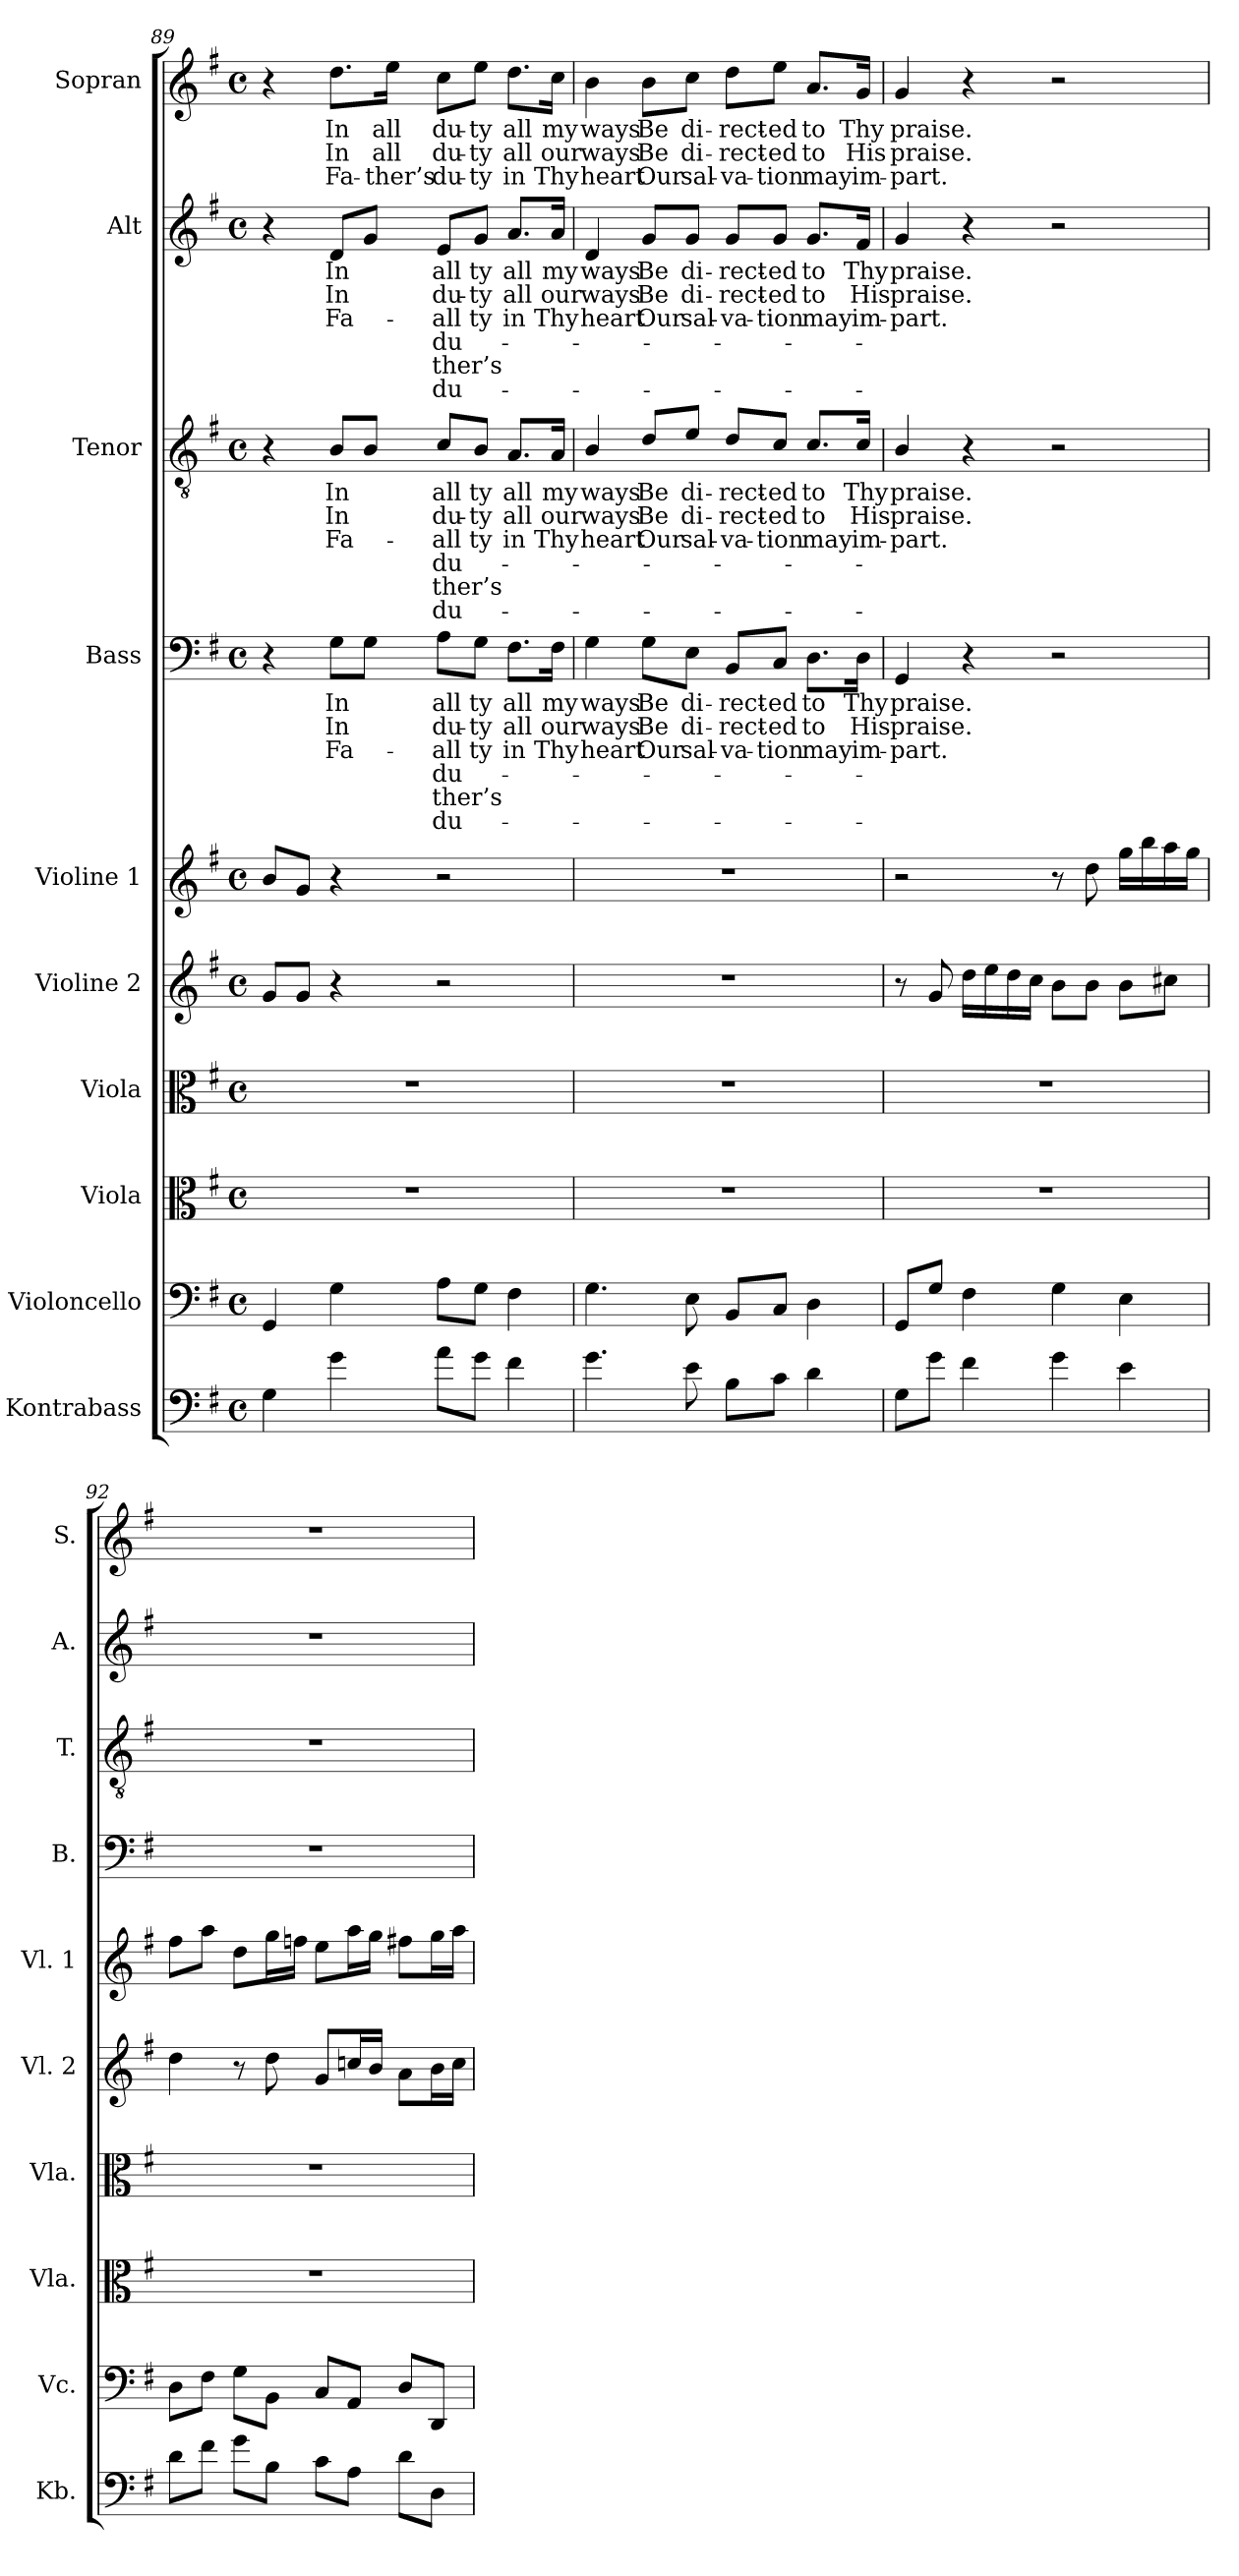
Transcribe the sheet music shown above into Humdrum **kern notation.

**kern	**kern	**kern	**kern	**kern	**kern	**kern	**text	**text	**text	**text	**text	**text	**kern	**text	**text	**text	**text	**text	**text	**kern	**text	**text	**text	**text	**text	**text	**kern	**text	**text	**text
*part10	*part9	*part8	*part7	*part6	*part5	*part4	*part4	*part4	*part4	*part4	*part4	*part4	*part3	*part3	*part3	*part3	*part3	*part3	*part3	*part2	*part2	*part2	*part2	*part2	*part2	*part2	*part1	*part1	*part1	*part1
*staff10	*staff9	*staff8	*staff7	*staff6	*staff5	*staff4	*staff4	*staff4	*staff4	*staff4	*staff4	*staff4	*staff3	*staff3	*staff3	*staff3	*staff3	*staff3	*staff3	*staff2	*staff2	*staff2	*staff2	*staff2	*staff2	*staff2	*staff1	*staff1	*staff1	*staff1
*I"Kontrabass	*I"Violoncello	*I"Viola	*I"Viola	*I"Violine 2	*I"Violine 1	*I"Bass	*	*	*	*	*	*	*I"Tenor	*	*	*	*	*	*	*I"Alt	*	*	*	*	*	*	*I"Sopran	*	*	*
*I'Kb.	*I'Vc.	*I'Vla.	*I'Vla.	*I'Vl. 2	*I'Vl. 1	*I'B.	*	*	*	*	*	*	*I'T.	*	*	*	*	*	*	*I'A.	*	*	*	*	*	*	*I'S.	*	*	*
*clefF4	*clefF4	*clefC3	*clefC3	*clefG2	*clefG2	*clefF4	*	*	*	*	*	*	*clefGv2	*	*	*	*	*	*	*clefG2	*	*	*	*	*	*	*clefG2	*	*	*
*ITrd7c12	*	*	*	*	*	*	*	*	*	*	*	*	*ITrd7c12	*	*	*	*	*	*	*	*	*	*	*	*	*	*	*	*	*
*k[f#]	*k[f#]	*k[f#]	*k[f#]	*k[f#]	*k[f#]	*k[f#]	*	*	*	*	*	*	*k[f#]	*	*	*	*	*	*	*k[f#]	*	*	*	*	*	*	*k[f#]	*	*	*
*G:	*G:	*G:	*G:	*G:	*G:	*G:	*	*	*	*	*	*	*G:	*	*	*	*	*	*	*G:	*	*	*	*	*	*	*G:	*	*	*
*M4/4	*M4/4	*M4/4	*M4/4	*M4/4	*M4/4	*M4/4	*	*	*	*	*	*	*M4/4	*	*	*	*	*	*	*M4/4	*	*	*	*	*	*	*M4/4	*	*	*
*met(c)	*met(c)	*met(c)	*met(c)	*met(c)	*met(c)	*met(c)	*	*	*	*	*	*	*met(c)	*	*	*	*	*	*	*met(c)	*	*	*	*	*	*	*met(c)	*	*	*
=89	=89	=89	=89	=89	=89	=89	=89	=89	=89	=89	=89	=89	=89	=89	=89	=89	=89	=89	=89	=89	=89	=89	=89	=89	=89	=89	=89	=89	=89	=89
4GGi\	4GGi/	1r	1r	8gi/L	8bi/L	4r	.	.	.	.	.	.	4r	.	.	.	.	.	.	4r	.	.	.	.	.	.	4r	.	.	.
.	.	.	.	8gi/J	8gi/J	.	.	.	.	.	.	.	.	.	.	.	.	.	.	.	.	.	.	.	.	.	.	.	.	.
!	!	!	!	!	!	!	!LO:LY:b:color=#000000	!LO:LY:b:color=#000000	!LO:LY:b:color=#000000	!	!	!	!	!	!	!	!	!	!	!	!	!	!	!	!	!	!	!	!	!
!	!	!	!	!	!	!	!	!	!	!	!	!	!	!LO:LY:b:color=#000000	!LO:LY:b:color=#000000	!LO:LY:b:color=#000000	!	!	!	!	!	!	!	!	!	!	!	!	!	!
!	!	!	!	!	!	!	!	!	!	!	!	!	!	!	!	!	!	!	!	!	!LO:LY:b:color=#000000	!LO:LY:b:color=#000000	!LO:LY:b:color=#000000	!	!	!	!	!	!	!
!	!	!	!	!	!	!	!	!	!	!	!	!	!	!	!	!	!	!	!	!	!	!	!	!	!	!	!	!LO:LY:b:color=#000000	!LO:LY:b:color=#000000	!LO:LY:b:color=#000000
4Gi\	4Gi\	.	.	4r	4r	8Gi\L	In	In	Fa-	.	.	.	8BBi/L	In	In	Fa-	.	.	.	8di/L	In	In	Fa-	.	.	.	8.ddi\L	In	In	Fa-
.	.	.	.	.	.	8Gi\J	.	.	.	.	.	.	8BBi/J	.	.	.	.	.	.	8gi/J	.	.	.	.	.	.	.	.	.	.
!	!	!	!	!	!	!	!	!	!	!	!	!	!	!	!	!	!	!	!	!	!	!	!	!	!	!	!	!LO:LY:b:color=#000000	!LO:LY:b:color=#000000	!LO:LY:b:color=#000000
.	.	.	.	.	.	.	.	.	.	.	.	.	.	.	.	.	.	.	.	.	.	.	.	.	.	.	16eei\Jk	all	all	-ther’s
!	!	!	!	!	!	!	!LO:LY:b:color=#000000	!LO:LY:b:color=#000000	!LO:LY:b:color=#000000	!LO:LY:b:color=#000000	!LO:LY:b:color=#000000	!LO:LY:b:color=#000000	!	!	!	!	!	!	!	!	!	!	!	!	!	!	!	!	!	!
!	!	!	!	!	!	!	!	!	!	!	!	!	!	!LO:LY:b:color=#000000	!LO:LY:b:color=#000000	!LO:LY:b:color=#000000	!LO:LY:b:color=#000000	!LO:LY:b:color=#000000	!LO:LY:b:color=#000000	!	!	!	!	!	!	!	!	!	!	!
!	!	!	!	!	!	!	!	!	!	!	!	!	!	!	!	!	!	!	!	!	!LO:LY:b:color=#000000	!LO:LY:b:color=#000000	!LO:LY:b:color=#000000	!LO:LY:b:color=#000000	!LO:LY:b:color=#000000	!LO:LY:b:color=#000000	!	!	!	!
!	!	!	!	!	!	!	!	!	!	!	!	!	!	!	!	!	!	!	!	!	!	!	!	!	!	!	!	!LO:LY:b:color=#000000	!LO:LY:b:color=#000000	!LO:LY:b:color=#000000
8Ai\L	8Ai\L	.	.	2r	2r	8Ai\L	all	du-	all	du-	-ther’s	du-	8Ci/L	all	du-	all	du-	-ther’s	du-	8ei/L	all	du-	all	du-	-ther’s	du-	8cci\L	du-	du-	du-
!	!	!	!	!	!	!	!LO:LY:b:color=#000000	!LO:LY:b:color=#000000	!LO:LY:b:color=#000000	!	!	!	!	!	!	!	!	!	!	!	!	!	!	!	!	!	!	!	!	!
!	!	!	!	!	!	!	!	!	!	!	!	!	!	!LO:LY:b:color=#000000	!LO:LY:b:color=#000000	!LO:LY:b:color=#000000	!	!	!	!	!	!	!	!	!	!	!	!	!	!
!	!	!	!	!	!	!	!	!	!	!	!	!	!	!	!	!	!	!	!	!	!LO:LY:b:color=#000000	!LO:LY:b:color=#000000	!LO:LY:b:color=#000000	!	!	!	!	!	!	!
!	!	!	!	!	!	!	!	!	!	!	!	!	!	!	!	!	!	!	!	!	!	!	!	!	!	!	!	!LO:LY:b:color=#000000	!LO:LY:b:color=#000000	!LO:LY:b:color=#000000
8Gi\J	8Gi\J	.	.	.	.	8Gi\J	-ty	-ty	-ty	.	.	.	8BBi/J	-ty	-ty	-ty	.	.	.	8gi/J	-ty	-ty	-ty	.	.	.	8eei\J	-ty	-ty	-ty
!	!	!	!	!	!	!	!LO:LY:b:color=#000000	!LO:LY:b:color=#000000	!LO:LY:b:color=#000000	!	!	!	!	!	!	!	!	!	!	!	!	!	!	!	!	!	!	!	!	!
!	!	!	!	!	!	!	!	!	!	!	!	!	!	!LO:LY:b:color=#000000	!LO:LY:b:color=#000000	!LO:LY:b:color=#000000	!	!	!	!	!	!	!	!	!	!	!	!	!	!
!	!	!	!	!	!	!	!	!	!	!	!	!	!	!	!	!	!	!	!	!	!LO:LY:b:color=#000000	!LO:LY:b:color=#000000	!LO:LY:b:color=#000000	!	!	!	!	!	!	!
!	!	!	!	!	!	!	!	!	!	!	!	!	!	!	!	!	!	!	!	!	!	!	!	!	!	!	!	!LO:LY:b:color=#000000	!LO:LY:b:color=#000000	!LO:LY:b:color=#000000
4F#i\	4F#i\	.	.	.	.	8.F#i\L	all	all	in	.	.	.	8.AAi/L	all	all	in	.	.	.	8.ai/L	all	all	in	.	.	.	8.ddi\L	all	all	in
!	!	!	!	!	!	!	!LO:LY:b:color=#000000	!LO:LY:b:color=#000000	!LO:LY:b:color=#000000	!	!	!	!	!	!	!	!	!	!	!	!	!	!	!	!	!	!	!	!	!
!	!	!	!	!	!	!	!	!	!	!	!	!	!	!LO:LY:b:color=#000000	!LO:LY:b:color=#000000	!LO:LY:b:color=#000000	!	!	!	!	!	!	!	!	!	!	!	!	!	!
!	!	!	!	!	!	!	!	!	!	!	!	!	!	!	!	!	!	!	!	!	!LO:LY:b:color=#000000	!LO:LY:b:color=#000000	!LO:LY:b:color=#000000	!	!	!	!	!	!	!
!	!	!	!	!	!	!	!	!	!	!	!	!	!	!	!	!	!	!	!	!	!	!	!	!	!	!	!	!LO:LY:b:color=#000000	!LO:LY:b:color=#000000	!LO:LY:b:color=#000000
.	.	.	.	.	.	16F#i\Jk	my	our	Thy	.	.	.	16AAi/Jk	my	our	Thy	.	.	.	16ai/Jk	my	our	Thy	.	.	.	16cci\Jk	my	our	Thy
=90	=90	=90	=90	=90	=90	=90	=90	=90	=90	=90	=90	=90	=90	=90	=90	=90	=90	=90	=90	=90	=90	=90	=90	=90	=90	=90	=90	=90	=90	=90
!	!	!	!	!	!	!	!LO:LY:b:color=#000000	!LO:LY:b:color=#000000	!LO:LY:b:color=#000000	!	!	!	!	!	!	!	!	!	!	!	!	!	!	!	!	!	!	!	!	!
!	!	!	!	!	!	!	!	!	!	!	!	!	!	!LO:LY:b:color=#000000	!LO:LY:b:color=#000000	!LO:LY:b:color=#000000	!	!	!	!	!	!	!	!	!	!	!	!	!	!
!	!	!	!	!	!	!	!	!	!	!	!	!	!	!	!	!	!	!	!	!	!LO:LY:b:color=#000000	!LO:LY:b:color=#000000	!LO:LY:b:color=#000000	!	!	!	!	!	!	!
!	!	!	!	!	!	!	!	!	!	!	!	!	!	!	!	!	!	!	!	!	!	!	!	!	!	!	!	!LO:LY:b:color=#000000	!LO:LY:b:color=#000000	!LO:LY:b:color=#000000
4.Gi\	4.Gi\	1r	1r	1r	1r	4Gi\	ways	ways	heart	.	.	.	4BBi/	ways	ways	heart	.	.	.	4di/	ways	ways	heart	.	.	.	4bi\	ways	ways	heart
!	!	!	!	!	!	!	!LO:LY:b:color=#000000	!LO:LY:b:color=#000000	!LO:LY:b:color=#000000	!	!	!	!	!	!	!	!	!	!	!	!	!	!	!	!	!	!	!	!	!
!	!	!	!	!	!	!	!	!	!	!	!	!	!	!LO:LY:b:color=#000000	!LO:LY:b:color=#000000	!LO:LY:b:color=#000000	!	!	!	!	!	!	!	!	!	!	!	!	!	!
!	!	!	!	!	!	!	!	!	!	!	!	!	!	!	!	!	!	!	!	!	!LO:LY:b:color=#000000	!LO:LY:b:color=#000000	!LO:LY:b:color=#000000	!	!	!	!	!	!	!
!	!	!	!	!	!	!	!	!	!	!	!	!	!	!	!	!	!	!	!	!	!	!	!	!	!	!	!	!LO:LY:b:color=#000000	!LO:LY:b:color=#000000	!LO:LY:b:color=#000000
.	.	.	.	.	.	8Gi\L	Be	Be	Our	.	.	.	8Di/L	Be	Be	Our	.	.	.	8gi/L	Be	Be	Our	.	.	.	8bi\L	Be	Be	Our
!	!	!	!	!	!	!	!LO:LY:b:color=#000000	!LO:LY:b:color=#000000	!LO:LY:b:color=#000000	!	!	!	!	!	!	!	!	!	!	!	!	!	!	!	!	!	!	!	!	!
!	!	!	!	!	!	!	!	!	!	!	!	!	!	!LO:LY:b:color=#000000	!LO:LY:b:color=#000000	!LO:LY:b:color=#000000	!	!	!	!	!	!	!	!	!	!	!	!	!	!
!	!	!	!	!	!	!	!	!	!	!	!	!	!	!	!	!	!	!	!	!	!LO:LY:b:color=#000000	!LO:LY:b:color=#000000	!LO:LY:b:color=#000000	!	!	!	!	!	!	!
!	!	!	!	!	!	!	!	!	!	!	!	!	!	!	!	!	!	!	!	!	!	!	!	!	!	!	!	!LO:LY:b:color=#000000	!LO:LY:b:color=#000000	!LO:LY:b:color=#000000
8Ei\	8Ei\	.	.	.	.	8Ei\J	di-	di-	sal-	.	.	.	8Ei/J	di-	di-	sal-	.	.	.	8gi/J	di-	di-	sal-	.	.	.	8cci\J	di-	di-	sal-
!	!	!	!	!	!	!	!LO:LY:b:color=#000000	!LO:LY:b:color=#000000	!LO:LY:b:color=#000000	!	!	!	!	!	!	!	!	!	!	!	!	!	!	!	!	!	!	!	!	!
!	!	!	!	!	!	!	!	!	!	!	!	!	!	!LO:LY:b:color=#000000	!LO:LY:b:color=#000000	!LO:LY:b:color=#000000	!	!	!	!	!	!	!	!	!	!	!	!	!	!
!	!	!	!	!	!	!	!	!	!	!	!	!	!	!	!	!	!	!	!	!	!LO:LY:b:color=#000000	!LO:LY:b:color=#000000	!LO:LY:b:color=#000000	!	!	!	!	!	!	!
!	!	!	!	!	!	!	!	!	!	!	!	!	!	!	!	!	!	!	!	!	!	!	!	!	!	!	!	!LO:LY:b:color=#000000	!LO:LY:b:color=#000000	!LO:LY:b:color=#000000
8BBi\L	8BBi/L	.	.	.	.	8BBi/L	-rect-	-rect-	-va-	.	.	.	8Di/L	-rect-	-rect-	-va-	.	.	.	8gi/L	-rect-	-rect-	-va-	.	.	.	8ddi\L	-rect-	-rect-	-va-
!	!	!	!	!	!	!	!LO:LY:b:color=#000000	!LO:LY:b:color=#000000	!LO:LY:b:color=#000000	!	!	!	!	!	!	!	!	!	!	!	!	!	!	!	!	!	!	!	!	!
!	!	!	!	!	!	!	!	!	!	!	!	!	!	!LO:LY:b:color=#000000	!LO:LY:b:color=#000000	!LO:LY:b:color=#000000	!	!	!	!	!	!	!	!	!	!	!	!	!	!
!	!	!	!	!	!	!	!	!	!	!	!	!	!	!	!	!	!	!	!	!	!LO:LY:b:color=#000000	!LO:LY:b:color=#000000	!LO:LY:b:color=#000000	!	!	!	!	!	!	!
!	!	!	!	!	!	!	!	!	!	!	!	!	!	!	!	!	!	!	!	!	!	!	!	!	!	!	!	!LO:LY:b:color=#000000	!LO:LY:b:color=#000000	!LO:LY:b:color=#000000
8Ci\J	8Ci/J	.	.	.	.	8Ci/J	-ed	-ed	-tion	.	.	.	8Ci/J	-ed	-ed	-tion	.	.	.	8gi/J	-ed	-ed	-tion	.	.	.	8eei\J	-ed	-ed	-tion
!	!	!	!	!	!	!	!LO:LY:b:color=#000000	!LO:LY:b:color=#000000	!LO:LY:b:color=#000000	!	!	!	!	!	!	!	!	!	!	!	!	!	!	!	!	!	!	!	!	!
!	!	!	!	!	!	!	!	!	!	!	!	!	!	!LO:LY:b:color=#000000	!LO:LY:b:color=#000000	!LO:LY:b:color=#000000	!	!	!	!	!	!	!	!	!	!	!	!	!	!
!	!	!	!	!	!	!	!	!	!	!	!	!	!	!	!	!	!	!	!	!	!LO:LY:b:color=#000000	!LO:LY:b:color=#000000	!LO:LY:b:color=#000000	!	!	!	!	!	!	!
!	!	!	!	!	!	!	!	!	!	!	!	!	!	!	!	!	!	!	!	!	!	!	!	!	!	!	!	!LO:LY:b:color=#000000	!LO:LY:b:color=#000000	!LO:LY:b:color=#000000
4Di\	4Di\	.	.	.	.	8.Di\L	to	to	may	.	.	.	8.Ci/L	to	to	may	.	.	.	8.gi/L	to	to	may	.	.	.	8.ai/L	to	to	may
!	!	!	!	!	!	!	!LO:LY:b:color=#000000	!LO:LY:b:color=#000000	!LO:LY:b:color=#000000	!	!	!	!	!	!	!	!	!	!	!	!	!	!	!	!	!	!	!	!	!
!	!	!	!	!	!	!	!	!	!	!	!	!	!	!LO:LY:b:color=#000000	!LO:LY:b:color=#000000	!LO:LY:b:color=#000000	!	!	!	!	!	!	!	!	!	!	!	!	!	!
!	!	!	!	!	!	!	!	!	!	!	!	!	!	!	!	!	!	!	!	!	!LO:LY:b:color=#000000	!LO:LY:b:color=#000000	!LO:LY:b:color=#000000	!	!	!	!	!	!	!
!	!	!	!	!	!	!	!	!	!	!	!	!	!	!	!	!	!	!	!	!	!	!	!	!	!	!	!	!LO:LY:b:color=#000000	!LO:LY:b:color=#000000	!LO:LY:b:color=#000000
.	.	.	.	.	.	16Di\Jk	Thy	His	im-	.	.	.	16Ci/Jk	Thy	His	im-	.	.	.	16f#i/Jk	Thy	His	im-	.	.	.	16gi/Jk	Thy	His	im-
=91	=91	=91	=91	=91	=91	=91	=91	=91	=91	=91	=91	=91	=91	=91	=91	=91	=91	=91	=91	=91	=91	=91	=91	=91	=91	=91	=91	=91	=91	=91
!	!	!	!	!	!	!	!LO:LY:b:color=#000000	!LO:LY:b:color=#000000	!LO:LY:b:color=#000000	!	!	!	!	!	!	!	!	!	!	!	!	!	!	!	!	!	!	!	!	!
!	!	!	!	!	!	!	!	!	!	!	!	!	!	!LO:LY:b:color=#000000	!LO:LY:b:color=#000000	!LO:LY:b:color=#000000	!	!	!	!	!	!	!	!	!	!	!	!	!	!
!	!	!	!	!	!	!	!	!	!	!	!	!	!	!	!	!	!	!	!	!	!LO:LY:b:color=#000000	!LO:LY:b:color=#000000	!LO:LY:b:color=#000000	!	!	!	!	!	!	!
!	!	!	!	!	!	!	!	!	!	!	!	!	!	!	!	!	!	!	!	!	!	!	!	!	!	!	!	!LO:LY:b:color=#000000	!LO:LY:b:color=#000000	!LO:LY:b:color=#000000
8GGi\L	8GGi/L	1r	1r	8r	2r	4GGi/	praise.	praise.	-part.	.	.	.	4BBi/	praise.	praise.	-part.	.	.	.	4gi/	praise.	praise.	-part.	.	.	.	4gi/	praise.	praise.	-part.
8Gi\J	8Gi/J	.	.	8gi/	.	.	.	.	.	.	.	.	.	.	.	.	.	.	.	.	.	.	.	.	.	.	.	.	.	.
4F#i\	4F#i\	.	.	16ddi\LL	.	4r	.	.	.	.	.	.	4r	.	.	.	.	.	.	4r	.	.	.	.	.	.	4r	.	.	.
.	.	.	.	16eei\	.	.	.	.	.	.	.	.	.	.	.	.	.	.	.	.	.	.	.	.	.	.	.	.	.	.
.	.	.	.	16ddi\	.	.	.	.	.	.	.	.	.	.	.	.	.	.	.	.	.	.	.	.	.	.	.	.	.	.
.	.	.	.	16cci\JJ	.	.	.	.	.	.	.	.	.	.	.	.	.	.	.	.	.	.	.	.	.	.	.	.	.	.
4Gi\	4Gi\	.	.	8bi\L	8r	2r	.	.	.	.	.	.	2r	.	.	.	.	.	.	2r	.	.	.	.	.	.	2r	.	.	.
.	.	.	.	8bi\J	8ddi\	.	.	.	.	.	.	.	.	.	.	.	.	.	.	.	.	.	.	.	.	.	.	.	.	.
4Ei\	4Ei\	.	.	8bi\L	16ggi\LL	.	.	.	.	.	.	.	.	.	.	.	.	.	.	.	.	.	.	.	.	.	.	.	.	.
.	.	.	.	.	16bbi\	.	.	.	.	.	.	.	.	.	.	.	.	.	.	.	.	.	.	.	.	.	.	.	.	.
.	.	.	.	8cc#Xi\J	16aai\	.	.	.	.	.	.	.	.	.	.	.	.	.	.	.	.	.	.	.	.	.	.	.	.	.
.	.	.	.	.	16ggi\JJ	.	.	.	.	.	.	.	.	.	.	.	.	.	.	.	.	.	.	.	.	.	.	.	.	.
=92	=92	=92	=92	=92	=92	=92	=92	=92	=92	=92	=92	=92	=92	=92	=92	=92	=92	=92	=92	=92	=92	=92	=92	=92	=92	=92	=92	=92	=92	=92
8Di\L	8Di\L	1r	1r	4ddi\	8ff#i\L	1r	.	.	.	.	.	.	1r	.	.	.	.	.	.	1r	.	.	.	.	.	.	1r	.	.	.
8F#i\J	8F#i\J	.	.	.	8aai\J	.	.	.	.	.	.	.	.	.	.	.	.	.	.	.	.	.	.	.	.	.	.	.	.	.
8Gi\L	8Gi\L	.	.	8r	8ddi\L	.	.	.	.	.	.	.	.	.	.	.	.	.	.	.	.	.	.	.	.	.	.	.	.	.
8BBi\J	8BBi\J	.	.	8ddi\	16ggi\L	.	.	.	.	.	.	.	.	.	.	.	.	.	.	.	.	.	.	.	.	.	.	.	.	.
.	.	.	.	.	16ffni\JJ	.	.	.	.	.	.	.	.	.	.	.	.	.	.	.	.	.	.	.	.	.	.	.	.	.
8Ci\L	8Ci/L	.	.	8gi/L	8eei\L	.	.	.	.	.	.	.	.	.	.	.	.	.	.	.	.	.	.	.	.	.	.	.	.	.
8AAi\J	8AAi/J	.	.	16ccni/L	16aai\L	.	.	.	.	.	.	.	.	.	.	.	.	.	.	.	.	.	.	.	.	.	.	.	.	.
.	.	.	.	16bi/JJ	16ggi\JJ	.	.	.	.	.	.	.	.	.	.	.	.	.	.	.	.	.	.	.	.	.	.	.	.	.
8Di\L	8Di/L	.	.	8ai\L	8ff#Xi\L	.	.	.	.	.	.	.	.	.	.	.	.	.	.	.	.	.	.	.	.	.	.	.	.	.
8DDi\J	8DDi/J	.	.	16bi\L	16ggi\L	.	.	.	.	.	.	.	.	.	.	.	.	.	.	.	.	.	.	.	.	.	.	.	.	.
.	.	.	.	16cci\JJ	16aai\JJ	.	.	.	.	.	.	.	.	.	.	.	.	.	.	.	.	.	.	.	.	.	.	.	.	.
=	=	=	=	=	=	=	=	=	=	=	=	=	=	=	=	=	=	=	=	=	=	=	=	=	=	=	=	=	=	=
*-	*-	*-	*-	*-	*-	*-	*-	*-	*-	*-	*-	*-	*-	*-	*-	*-	*-	*-	*-	*-	*-	*-	*-	*-	*-	*-	*-	*-	*-	*-
